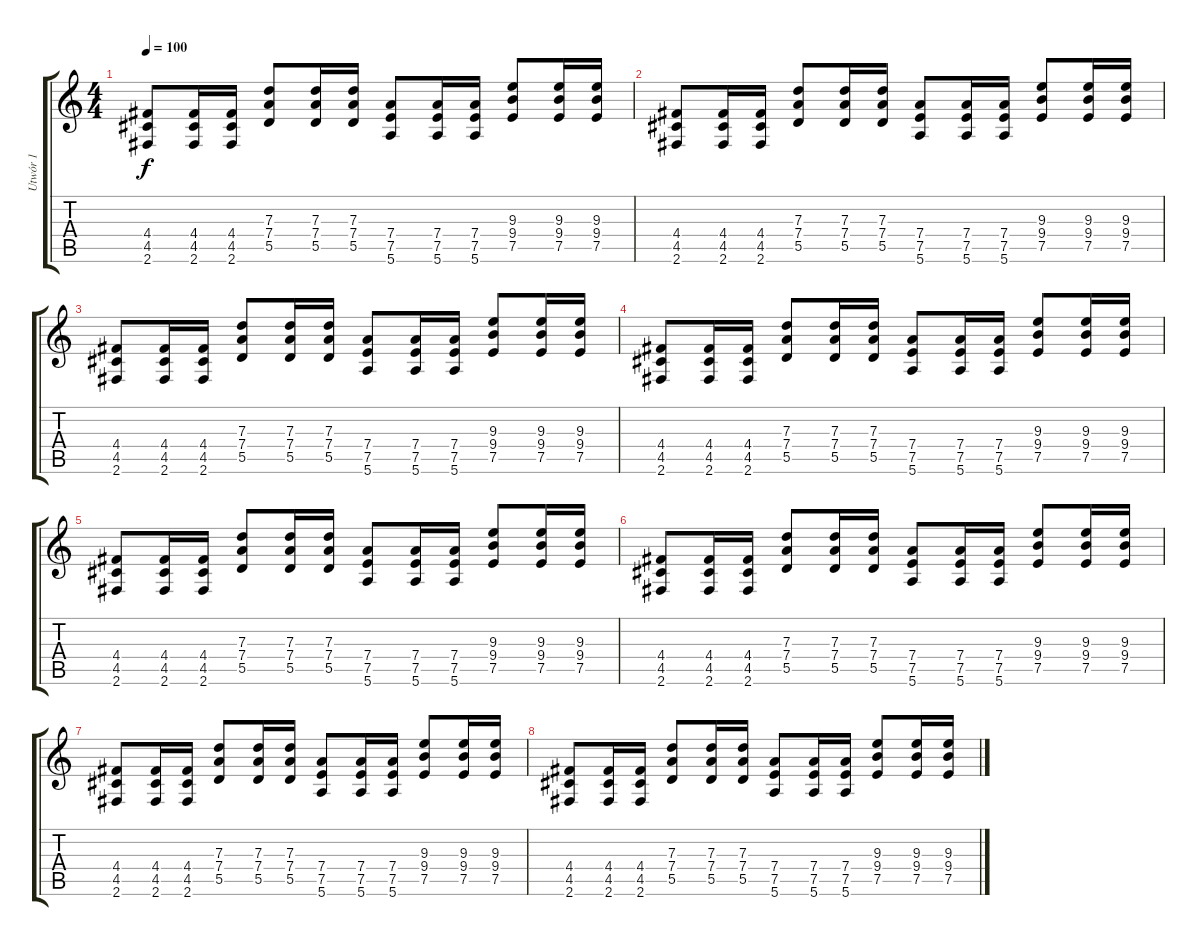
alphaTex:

\track ("Utwór 1" "Utwór 1") {instrument distortionguitar}
\staff {score tabs}
\tuning (E4 B3 G3 D3 A2 E2) {hide}
\ts (4 4)
\tempo 100
\clef g2
\ks c
(4.4 4.5 2.6).8{dy f} (4.4 4.5 2.6).16 (4.4 4.5 2.6).16 (7.3 7.4 5.5).8 (7.3 7.4 5.5).16 (7.3 7.4 5.5).16 (7.4 7.5 5.6).8 (7.4 7.5 5.6).16 (7.4 7.5 5.6).16 (9.3 9.4 7.5).8 (9.3 9.4 7.5).16 (9.3 9.4 7.5).16 |
(4.4 4.5 2.6).8 (4.4 4.5 2.6).16 (4.4 4.5 2.6).16 (7.3 7.4 5.5).8 (7.3 7.4 5.5).16 (7.3 7.4 5.5).16 (7.4 7.5 5.6).8 (7.4 7.5 5.6).16 (7.4 7.5 5.6).16 (9.3 9.4 7.5).8 (9.3 9.4 7.5).16 (9.3 9.4 7.5).16 |
(4.4 4.5 2.6).8{volume 10} (4.4 4.5 2.6).16 (4.4 4.5 2.6).16 (7.3 7.4 5.5).8 (7.3 7.4 5.5).16 (7.3 7.4 5.5).16 (7.4 7.5 5.6).8 (7.4 7.5 5.6).16 (7.4 7.5 5.6).16 (9.3 9.4 7.5).8 (9.3 9.4 7.5).16 (9.3 9.4 7.5).16 |
(4.4 4.5 2.6).8{volume 7} (4.4 4.5 2.6).16 (4.4 4.5 2.6).16 (7.3 7.4 5.5).8 (7.3 7.4 5.5).16 (7.3 7.4 5.5).16 (7.4 7.5 5.6).8 (7.4 7.5 5.6).16 (7.4 7.5 5.6).16 (9.3 9.4 7.5).8 (9.3 9.4 7.5).16 (9.3 9.4 7.5).16 |
(4.4 4.5 2.6).8{volume 5} (4.4 4.5 2.6).16 (4.4 4.5 2.6).16 (7.3 7.4 5.5).8 (7.3 7.4 5.5).16 (7.3 7.4 5.5).16 (7.4 7.5 5.6).8 (7.4 7.5 5.6).16 (7.4 7.5 5.6).16 (9.3 9.4 7.5).8 (9.3 9.4 7.5).16 (9.3 9.4 7.5).16 |
(4.4 4.5 2.6).8 (4.4 4.5 2.6).16 (4.4 4.5 2.6).16 (7.3 7.4 5.5).8 (7.3 7.4 5.5).16{volume 4} (7.3 7.4 5.5).16 (7.4 7.5 5.6).8 (7.4 7.5 5.6).16 (7.4 7.5 5.6).16 (9.3 9.4 7.5).8 (9.3 9.4 7.5).16 (9.3 9.4 7.5).16 |
(4.4 4.5 2.6).8 (4.4 4.5 2.6).16 (4.4 4.5 2.6).16 (7.3 7.4 5.5).8 (7.3 7.4 5.5).16 (7.3 7.4 5.5).16 (7.4 7.5 5.6).8 (7.4 7.5 5.6).16 (7.4 7.5 5.6).16 (9.3 9.4 7.5).8{volume 3} (9.3 9.4 7.5).16 (9.3 9.4 7.5).16 |
(4.4 4.5 2.6).8 (4.4 4.5 2.6).16 (4.4 4.5 2.6).16 (7.3 7.4 5.5).8 (7.3 7.4 5.5).16 (7.3 7.4 5.5).16 (7.4 7.5 5.6).8 (7.4 7.5 5.6).16{volume 1} (7.4 7.5 5.6).16 (9.3 9.4 7.5).8 (9.3 9.4 7.5).16 (9.3 9.4 7.5).16
